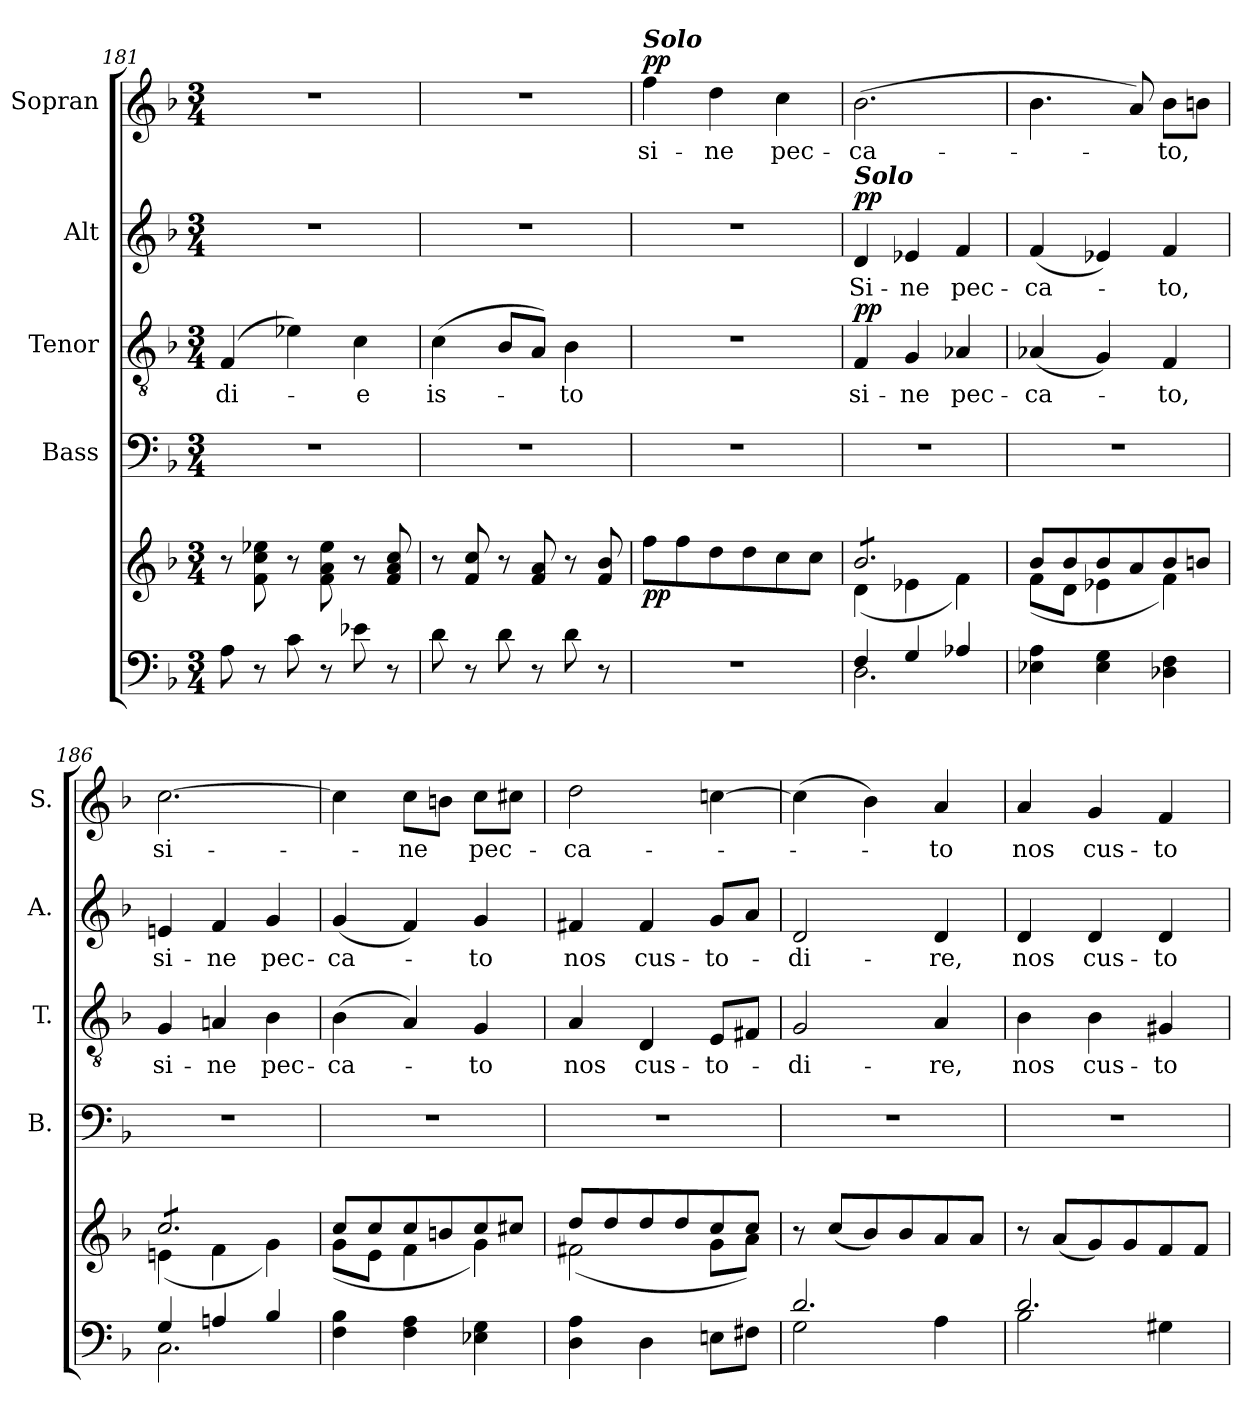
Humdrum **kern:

**kern	**kern	**dynam	**kern	**kern	**text	**dynam	**kern	**text	**dynam	**kern	**text	**dynam
*part5	*part5	*part5	*part4	*part3	*part3	*part3	*part2	*part2	*part2	*part1	*part1	*part1
*staff6	*staff5	*staff5/6	*staff4	*staff3	*staff3	*staff3	*staff2	*staff2	*staff2	*staff1	*staff1	*staff1
*	*	*	*I"Bass	*I"Tenor	*	*	*I"Alt	*	*	*I"Sopran	*	*
*	*	*	*I'B.	*I'T.	*	*	*I'A.	*	*	*I'S.	*	*
!!LO:LB:g=z
*clefF4	*clefG2	*	*clefF4	*clefGv2	*	*	*clefG2	*	*	*clefG2	*	*
*k[b-]	*k[b-]	*	*k[b-]	*k[b-]	*	*	*k[b-]	*	*	*k[b-]	*	*
*F:	*F:	*	*F:	*F:	*	*	*F:	*	*	*F:	*	*
*M3/4	*M3/4	*	*M3/4	*M3/4	*	*	*M3/4	*	*	*M3/4	*	*
=181	=181	=181	=181	=181	=181	=181	=181	=181	=181	=181	=181	=181
!	!	!	!	!	!LO:LY:b	!	!	!	!	!	!	!
8A\	8r	.	2.r	(>4F/	di-	.	2.r	.	.	2.r	.	.
8r	8f\ 8cc\ 8ee-X\	.	.	.	.	.	.	.	.	.	.	.
8c\	8r	.	.	4e-X\)	.	.	.	.	.	.	.	.
8r	8f\ 8a\ 8ee-\	.	.	.	.	.	.	.	.	.	.	.
!	!	!	!	!	!LO:LY:b	!	!	!	!	!	!	!
8e-X\	8r	.	.	4c\	-e	.	.	.	.	.	.	.
8r	8f/ 8a/ 8cc/	.	.	.	.	.	.	.	.	.	.	.
=182	=182	=182	=182	=182	=182	=182	=182	=182	=182	=182	=182	=182
!	!	!	!	!	!LO:LY:b	!	!	!	!	!	!	!
8d\	8r	.	2.r	(>4c\	is-	.	2.r	.	.	2.r	.	.
8r	8f/ 8cc/	.	.	.	.	.	.	.	.	.	.	.
8d\	8r	.	.	8B-/L	.	.	.	.	.	.	.	.
8r	8f/ 8a/	.	.	8A/J)	.	.	.	.	.	.	.	.
!	!	!	!	!	!LO:LY:b	!	!	!	!	!	!	!
8d\	8r	.	.	4B-\	-to	.	.	.	.	.	.	.
8r	8f/ 8b-/	.	.	.	.	.	.	.	.	.	.	.
=183	=183	=183	=183	=183	=183	=183	=183	=183	=183	=183	=183	=183
!	!	!	!	!	!	!	!	!	!	!LO:TX:a:Bi:t=Solo	!	!
!	!	!LO:DY:b	!	!	!	!	!	!	!	!	!LO:LY:b	!LO:DY:a
2.r	8ff\L	pp	2.r	2.r	.	.	2.r	.	.	4ff\	si-	pp
.	8ff\	.	.	.	.	.	.	.	.	.	.	.
!	!	!	!	!	!	!	!	!	!	!	!LO:LY:b	!
.	8dd\	.	.	.	.	.	.	.	.	4dd\	-ne	.
.	8dd\	.	.	.	.	.	.	.	.	.	.	.
!	!	!	!	!	!	!	!	!	!	!	!LO:LY:b	!
.	8cc\	.	.	.	.	.	.	.	.	4cc\	pec-	.
.	8cc\J	.	.	.	.	.	.	.	.	.	.	.
=184	=184	=184	=184	=184	=184	=184	=184	=184	=184	=184	=184	=184
*^	*^	*	*	*	*	*	*	*	*	*	*	*
!	!	!	!	!	!	!	!	!	!LO:TX:a:Bi:t=Solo	!	!	!	!	!
!	!	!	!	!	!	!	!LO:LY:b	!LO:DY:a	!	!LO:LY:b	!LO:DY:a	!	!LO:LY:b	!
*	*	*tremolo	*	*	*	*	*	*	*	*	*	*	*	*
4F/	2.D\	8b-/L	(<4d\	.	2.r	4F/	si-	pp	4d/	Si-	pp	(>2.b-\	-ca-	.
.	.	8b-/	.	.	.	.	.	.	.	.	.	.	.	.
!	!	!	!	!	!	!	!LO:LY:b	!	!	!LO:LY:b	!	!	!	!
4G/	.	8b-/	4e-X\	.	.	4G/	-ne	.	4e-X/	-ne	.	.	.	.
.	.	8b-/	.	.	.	.	.	.	.	.	.	.	.	.
!	!	!	!	!	!	!	!LO:LY:b	!	!	!LO:LY:b	!	!	!	!
4A-X/	.	8b-/	4f\)	.	.	4A-X/	pec-	.	4f/	pec-	.	.	.	.
.	.	8b-/J	.	.	.	.	.	.	.	.	.	.	.	.
*	*	*Xtremolo	*	*	*	*	*	*	*	*	*	*	*	*
*v	*v	*	*	*	*	*	*	*	*	*	*	*	*	*
=185	=185	=185	=185	=185	=185	=185	=185	=185	=185	=185	=185	=185	=185
!	!	!	!	!	!	!LO:LY:b	!	!	!LO:LY:b	!	!	!	!
4E-X\ 4A\	8b-/L	(<8f\L	.	2.r	(<4A-X/	-ca-	.	(<4f/	-ca-	.	4.b-\	.	.
.	8b-/	8d\J	.	.	.	.	.	.	.	.	.	.	.
4E-\ 4G\	8b-/	4e-X\	.	.	4G/)	.	.	4e-X/)	.	.	.	.	.
.	8a/	.	.	.	.	.	.	.	.	.	8a/)	.	.
!	!	!	!	!	!	!LO:LY:b	!	!	!LO:LY:b	!	!	!LO:LY:b	!
4D-X\ 4F\	8b-/	4f\)	.	.	4F/	-to,	.	4f/	-to,	.	8b-\L	-to,	.
.	8bn/J	.	.	.	.	.	.	.	.	.	8bn\J	.	.
=186	=186	=186	=186	=186	=186	=186	=186	=186	=186	=186	=186	=186	=186
*^	*	*	*	*	*	*	*	*	*	*	*	*	*
!	!	!	!	!	!	!	!LO:LY:b	!	!	!LO:LY:b	!	!	!LO:LY:b	!
*	*	*tremolo	*	*	*	*	*	*	*	*	*	*	*	*
4G/	2.C\	8cc/L	(<4en\	.	2.r	4G/	si-	.	4en/	si-	.	[2.cc\	si-	.
.	.	8cc/	.	.	.	.	.	.	.	.	.	.	.	.
!	!	!	!	!	!	!	!LO:LY:b	!	!	!LO:LY:b	!	!	!	!
4An/	.	8cc/	4f\	.	.	4An/	-ne	.	4f/	-ne	.	.	.	.
.	.	8cc/	.	.	.	.	.	.	.	.	.	.	.	.
!	!	!	!	!	!	!	!LO:LY:b	!	!	!LO:LY:b	!	!	!	!
4B-/	.	8cc/	4g\)	.	.	4B-\	pec-	.	4g/	pec-	.	.	.	.
.	.	8cc/J	.	.	.	.	.	.	.	.	.	.	.	.
*	*	*Xtremolo	*	*	*	*	*	*	*	*	*	*	*	*
*v	*v	*	*	*	*	*	*	*	*	*	*	*	*	*
=187	=187	=187	=187	=187	=187	=187	=187	=187	=187	=187	=187	=187	=187
!	!	!	!	!	!	!LO:LY:b	!	!	!LO:LY:b	!	!	!	!
4F\ 4B-\	8cc/L	(<8g\L	.	2.r	(>4B-\	-ca-	.	(<4g/	-ca-	.	4cc\]	.	.
.	8cc/	8e\J	.	.	.	.	.	.	.	.	.	.	.
!	!	!	!	!	!	!	!	!	!	!	!	!LO:LY:b	!
4F\ 4A\	8cc/	4f\	.	.	4A/)	.	.	4f/)	.	.	8cc\L	-ne	.
.	8bn/	.	.	.	.	.	.	.	.	.	8bn\J	.	.
!	!	!	!	!	!	!LO:LY:b	!	!	!LO:LY:b	!	!	!LO:LY:b	!
4E-X\ 4G\	8cc/	4g\)	.	.	4G/	-to	.	4g/	-to	.	8cc\L	pec-	.
.	8cc#X/J	.	.	.	.	.	.	.	.	.	8cc#X\J	.	.
!!LO:PB:g=z
=188	=188	=188	=188	=188	=188	=188	=188	=188	=188	=188	=188	=188	=188
!	!	!	!	!	!	!LO:LY:b	!	!	!LO:LY:b	!	!	!LO:LY:b	!
4D\ 4A\	8dd/L	(<2f#X\	.	2.r	4A/	nos	.	4f#X/	nos	.	2dd\	-ca-	.
.	8dd/	.	.	.	.	.	.	.	.	.	.	.	.
!	!	!	!	!	!	!LO:LY:b	!	!	!LO:LY:b	!	!	!	!
4D\	8dd/	.	.	.	4D/	cus-	.	4f#/	cus-	.	.	.	.
.	8dd/	.	.	.	.	.	.	.	.	.	.	.	.
!	!	!	!	!	!	!LO:LY:b	!	!	!LO:LY:b	!	!	!	!
8En\L	8cc/	8g\L	.	.	8E/L	-to-	.	8g/L	-to-	.	[4ccn\	.	.
8F#X\J	8cc/J	8a\J)	.	.	8F#X/J	.	.	8a/J	.	.	.	.	.
=189	=189	=189	=189	=189	=189	=189	=189	=189	=189	=189	=189	=189	=189
*^	*	*	*	*	*	*	*	*	*	*	*	*	*
!	!	!	!	!	!	!	!LO:LY:b	!	!	!LO:LY:b	!	!	!	!
*	*	*v	*v	*	*	*	*	*	*	*	*	*	*	*
2.d/	2G\	8r	.	2.r	2G/	-di-	.	2d/	-di-	.	(>4cc\]	.	.
.	.	(<8cc/L	.	.	.	.	.	.	.	.	.	.	.
.	.	8b-/)	.	.	.	.	.	.	.	.	4b-\)	.	.
.	.	8b-/	.	.	.	.	.	.	.	.	.	.	.
!	!	!	!	!	!	!LO:LY:b	!	!	!LO:LY:b	!	!	!LO:LY:b	!
.	4A\	8a/	.	.	4A/	-re,	.	4d/	-re,	.	4a/	-to	.
.	.	8a/J	.	.	.	.	.	.	.	.	.	.	.
=190	=190	=190	=190	=190	=190	=190	=190	=190	=190	=190	=190	=190	=190
!	!	!	!	!	!	!LO:LY:b	!	!	!LO:LY:b	!	!	!LO:LY:b	!
2.d/	2B-\	8r	.	2.r	4B-\	nos	.	4d/	nos	.	4a/	nos	.
.	.	(<8a/L	.	.	.	.	.	.	.	.	.	.	.
!	!	!	!	!	!	!LO:LY:b	!	!	!LO:LY:b	!	!	!LO:LY:b	!
.	.	8g/)	.	.	4B-\	cus-	.	4d/	cus-	.	4g/	cus-	.
.	.	8g/	.	.	.	.	.	.	.	.	.	.	.
!	!	!	!	!	!	!LO:LY:b	!	!	!LO:LY:b	!	!	!LO:LY:b	!
.	4G#X\	8f/	.	.	4G#X/	-to-	.	4d/	-to-	.	4f/	-to-	.
.	.	8f/J	.	.	.	.	.	.	.	.	.	.	.
*v	*v	*	*	*	*	*	*	*	*	*	*	*	*
=	=	=	=	=	=	=	=	=	=	=	=	=
*-	*-	*-	*-	*-	*-	*-	*-	*-	*-	*-	*-	*-
